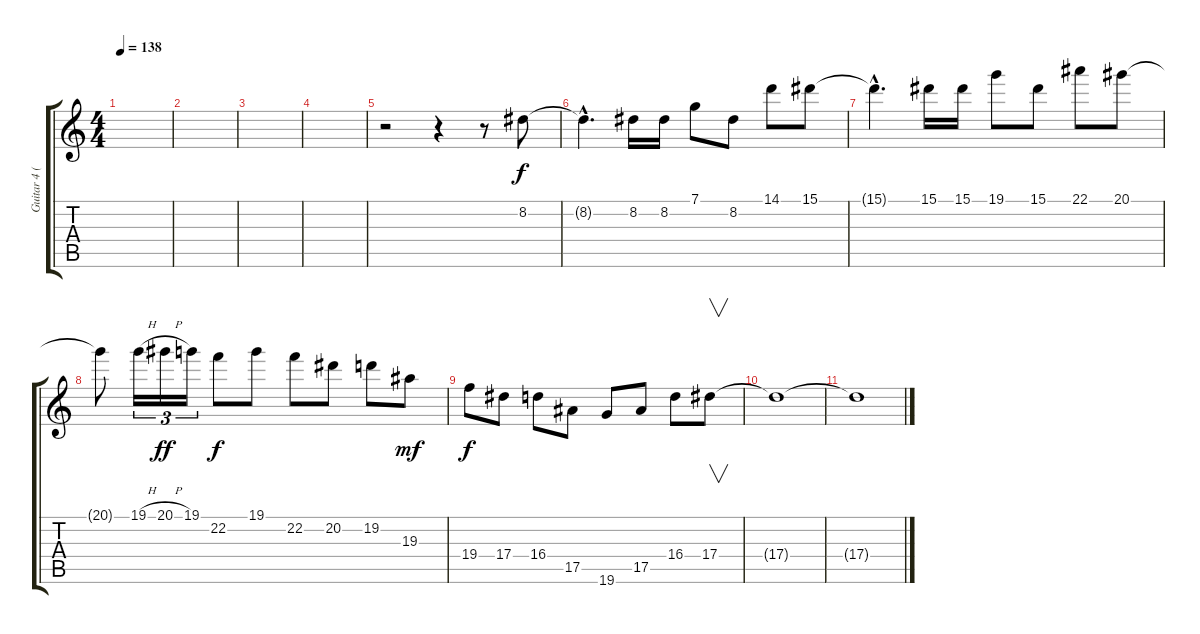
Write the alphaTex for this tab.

\track ("Guitar 4 (Solo)" "Guitar 4 (") {instrument distortionguitar}
\staff {score tabs}
\tuning (C4 G3 Eb3 Bb2 F2 C2) {hide}
\ts (4 4)
\tempo 138
\clef g2
\ks c
|
|
|
|
r.2 r.4 r.8 8.2.8 |
8.2{hac t}.4{d} 8.2.16 8.2.16 7.1.8 8.2.8 14.1.8 15.1.8 |
15.1{hac t}.4{d} 15.1.16 15.1.16 19.1.8 15.1.8 22.1.8 20.1.8 |
20.1{t}.8 19.1{h}.16{tu (3 2)} 20.1{h}.16{tu (3 2) dy ff} 19.1.16{tu (3 2)} 22.2.8{dy f} 19.1.8 22.2.8 20.2.8 19.2.8 19.3.8{dy mf} |
19.4.8{dy f} 17.4.8 16.4.8 17.5.8 19.6.8 17.5.8 16.4.8 17.4.8{v} |
17.4{t}.1 |
17.4{t}.1
